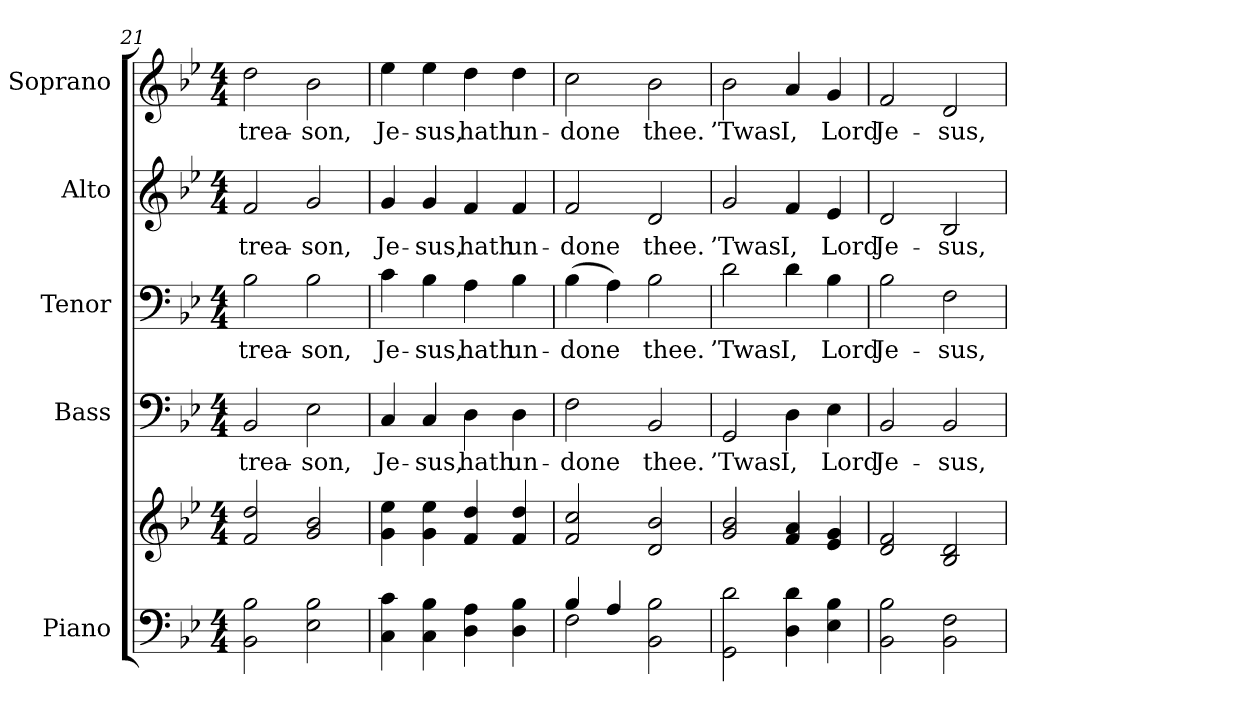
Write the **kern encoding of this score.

**kern	**kern	**kern	**text	**kern	**text	**kern	**text	**kern	**text
*part5	*part5	*part4	*part4	*part3	*part3	*part2	*part2	*part1	*part1
*staff6	*staff5	*staff4	*staff4	*staff3	*staff3	*staff2	*staff2	*staff1	*staff1
*I"Piano	*	*I"Bass	*	*I"Tenor	*	*I"Alto	*	*I"Soprano	*
*I'Pno.	*	*I'B.	*	*I'T.	*	*I'A.	*	*I'S.	*
*clefF4	*clefG2	*clefF4	*	*clefF4	*	*clefG2	*	*clefG2	*
*k[b-e-]	*k[b-e-]	*k[b-e-]	*	*k[b-e-]	*	*k[b-e-]	*	*k[b-e-]	*
*B-:	*B-:	*B-:	*	*B-:	*	*B-:	*	*B-:	*
*M4/4	*M4/4	*M4/4	*	*M4/4	*	*M4/4	*	*M4/4	*
=21	=21	=21	=21	=21	=21	=21	=21	=21	=21
!	!	!	!LO:LY:b:color=#000000	!	!	!	!	!	!
!	!	!	!	!	!LO:LY:b:color=#000000	!	!	!	!
!	!	!	!	!	!	!	!LO:LY:b:color=#000000	!	!
!	!	!	!	!	!	!	!	!	!LO:LY:b:color=#000000
2BB-i\ 2B-i	2fi/ 2ddi	2BB-i/	trea-	2B-i\	trea-	2fi/	trea-	2ddi\	trea-
!	!	!	!LO:LY:b:color=#000000	!	!	!	!	!	!
!	!	!	!	!	!LO:LY:b:color=#000000	!	!	!	!
!	!	!	!	!	!	!	!LO:LY:b:color=#000000	!	!
!	!	!	!	!	!	!	!	!	!LO:LY:b:color=#000000
2E-i\ 2B-i	2gi/ 2b-i	2E-i\	-son,	2B-i\	-son,	2gi/	-son,	2b-i\	-son,
!!LO:PB:g=z
=22	=22	=22	=22	=22	=22	=22	=22	=22	=22
!	!	!	!LO:LY:b:color=#000000	!	!	!	!	!	!
!	!	!	!	!	!LO:LY:b:color=#000000	!	!	!	!
!	!	!	!	!	!	!	!LO:LY:b:color=#000000	!	!
!	!	!	!	!	!	!	!	!	!LO:LY:b:color=#000000
4Ci\ 4ci	4gi\ 4ee-i	4Ci/	Je-	4ci\	Je-	4gi/	Je-	4ee-i\	Je-
!	!	!	!LO:LY:b:color=#000000	!	!	!	!	!	!
!	!	!	!	!	!LO:LY:b:color=#000000	!	!	!	!
!	!	!	!	!	!	!	!LO:LY:b:color=#000000	!	!
!	!	!	!	!	!	!	!	!	!LO:LY:b:color=#000000
4Ci\ 4B-i	4gi\ 4ee-i	4Ci/	-sus,	4B-i\	-sus,	4gi/	-sus,	4ee-i\	-sus,
!	!	!	!LO:LY:b:color=#000000	!	!	!	!	!	!
!	!	!	!	!	!LO:LY:b:color=#000000	!	!	!	!
!	!	!	!	!	!	!	!LO:LY:b:color=#000000	!	!
!	!	!	!	!	!	!	!	!	!LO:LY:b:color=#000000
4Di\ 4Ai	4fi/ 4ddi	4Di\	hath	4Ai\	hath	4fi/	hath	4ddi\	hath
!	!	!	!LO:LY:b:color=#000000	!	!	!	!	!	!
!	!	!	!	!	!LO:LY:b:color=#000000	!	!	!	!
!	!	!	!	!	!	!	!LO:LY:b:color=#000000	!	!
!	!	!	!	!	!	!	!	!	!LO:LY:b:color=#000000
4Di\ 4B-i	4fi/ 4ddi	4Di\	un-	4B-i\	un-	4fi/	un-	4ddi\	un-
=23	=23	=23	=23	=23	=23	=23	=23	=23	=23
*^	*	*	*	*	*	*	*	*	*
!	!	!	!	!LO:LY:b:color=#000000	!	!	!	!	!	!
!	!	!	!	!	!	!LO:LY:b:color=#000000	!	!	!	!
!	!	!	!	!	!	!	!	!LO:LY:b:color=#000000	!	!
!	!	!	!	!	!	!	!	!	!	!LO:LY:b:color=#000000
4B-i/	2Fi\	2fi/ 2cci	2Fi\	-done	(4B-i\	-done	2fi/	-done	2cci\	-done
4Ai/	.	.	.	.	4Ai\)	.	.	.	.	.
!	!	!	!	!LO:LY:b:color=#000000	!	!	!	!	!	!
!	!	!	!	!	!	!LO:LY:b:color=#000000	!	!	!	!
!	!	!	!	!	!	!	!	!LO:LY:b:color=#000000	!	!
!	!	!	!	!	!	!	!	!	!	!LO:LY:b:color=#000000
2BB-i\ 2B-i	2ryy	2di/ 2b-i	2BB-i/	thee.	2B-i\	thee.	2di/	thee.	2b-i\	thee.
*v	*v	*	*	*	*	*	*	*	*	*
!!LO:PB:g=z
=24	=24	=24	=24	=24	=24	=24	=24	=24	=24
*^	*	*	*	*	*	*	*	*	*
!	!	!	!	!LO:LY:b:color=#000000	!	!	!	!	!	!
*v	*v	*	*	*	*	*	*	*	*	*
*^	*	*	*	*	*	*	*	*	*
!	!	!	!	!	!	!LO:LY:b:color=#000000	!	!	!	!
*v	*v	*	*	*	*	*	*	*	*	*
*^	*	*	*	*	*	*	*	*	*
!	!	!	!	!	!	!	!	!LO:LY:b:color=#000000	!	!
*v	*v	*	*	*	*	*	*	*	*	*
*^	*	*	*	*	*	*	*	*	*
!	!	!	!	!	!	!	!	!	!	!LO:LY:b:color=#000000
*v	*v	*	*	*	*	*	*	*	*	*
2GGi\ 2di	2gi/ 2b-i	2GGi/	’Twas	2di\	’Twas	2gi/	’Twas	2b-i\	’Twas
!	!	!	!LO:LY:b:color=#000000	!	!	!	!	!	!
!	!	!	!	!	!LO:LY:b:color=#000000	!	!	!	!
!	!	!	!	!	!	!	!LO:LY:b:color=#000000	!	!
!	!	!	!	!	!	!	!	!	!LO:LY:b:color=#000000
4Di\ 4di	4fi/ 4ai	4Di\	I,	4di\	I,	4fi/	I,	4ai/	I,
!	!	!	!LO:LY:b:color=#000000	!	!	!	!	!	!
!	!	!	!	!	!LO:LY:b:color=#000000	!	!	!	!
!	!	!	!	!	!	!	!LO:LY:b:color=#000000	!	!
!	!	!	!	!	!	!	!	!	!LO:LY:b:color=#000000
4E-i\ 4B-i	4e-i/ 4gi	4E-i\	Lord	4B-i\	Lord	4e-i/	Lord	4gi/	Lord
=25	=25	=25	=25	=25	=25	=25	=25	=25	=25
!	!	!	!LO:LY:b:color=#000000	!	!	!	!	!	!
!	!	!	!	!	!LO:LY:b:color=#000000	!	!	!	!
!	!	!	!	!	!	!	!LO:LY:b:color=#000000	!	!
!	!	!	!	!	!	!	!	!	!LO:LY:b:color=#000000
2BB-i\ 2B-i	2di/ 2fi	2BB-i/	Je-	2B-i\	Je-	2di/	Je-	2fi/	Je-
!	!	!	!LO:LY:b:color=#000000	!	!	!	!	!	!
!	!	!	!	!	!LO:LY:b:color=#000000	!	!	!	!
!	!	!	!	!	!	!	!LO:LY:b:color=#000000	!	!
!	!	!	!	!	!	!	!	!	!LO:LY:b:color=#000000
2BB-i\ 2Fi	2B-i/ 2di	2BB-i/	-sus,	2Fi\	-sus,	2B-i/	-sus,	2di/	-sus,
=	=	=	=	=	=	=	=	=	=
*-	*-	*-	*-	*-	*-	*-	*-	*-	*-
